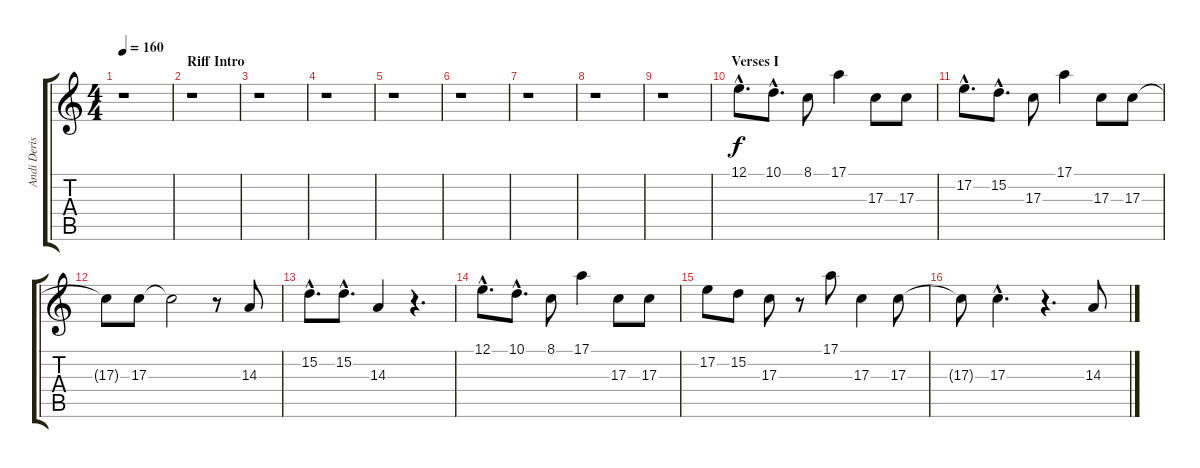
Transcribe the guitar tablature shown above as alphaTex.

\track ("Andi Deris" "Andi Deris") {instrument flute}
\staff {score tabs}
\tuning (E4 B3 G3 D3 A2 E2) {hide}
\ts (4 4)
\tempo 160
\clef g2
\ks c
r.1{dy f instrument flute} |
\section ("" "Riff Intro")
r.1 |
r.1 |
r.1 |
r.1 |
r.1 |
r.1 |
r.1 |
r.1 |
\section ("" "Verses I")
12.1{hac}.8{d volume 15} 10.1{hac}.8{d} 8.1.8 17.1.4 17.3.8 17.3.8 |
17.2{hac}.8{d} 15.2{hac}.8{d} 17.3.8 17.1.4 17.3.8 17.3.8 |
17.3{t}.8 17.3.8 17.3{t}.2 r.8 14.3.8 |
15.2{hac}.8{d} 15.2{hac}.8{d} 14.3.4 r.4{d} |
12.1{hac}.8{d} 10.1{hac}.8{d} 8.1.8 17.1.4 17.3.8 17.3.8 |
17.2.8 15.2.8 17.3.8 r.8 17.1.8 17.3.4 17.3.8 |
17.3{t}.8 17.3{hac}.4{d} r.4{d} 14.3.8
